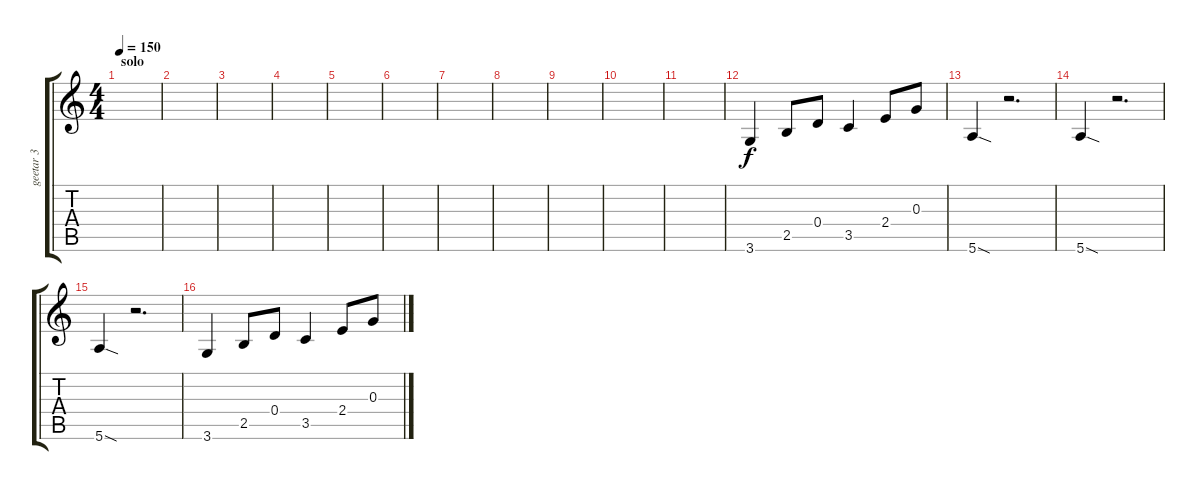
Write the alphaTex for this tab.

\track ("geetar 3" "geetar 3") {instrument distortionguitar}
\staff {score tabs}
\tuning (E4 B3 G3 D3 A2 E2) {hide}
\ts (4 4)
\section ("" "solo")
\tempo 150
\clef g2
\ks c
|
|
|
|
|
|
|
|
|
|
|
3.6.4 2.5.8 0.4.8 3.5.4 2.4.8 0.3.8 |
5.6{sod}.4 r.2{d} |
5.6{sod}.4 r.2{d} |
5.6{sod}.4 r.2{d} |
3.6.4 2.5.8 0.4.8 3.5.4 2.4.8 0.3.8
